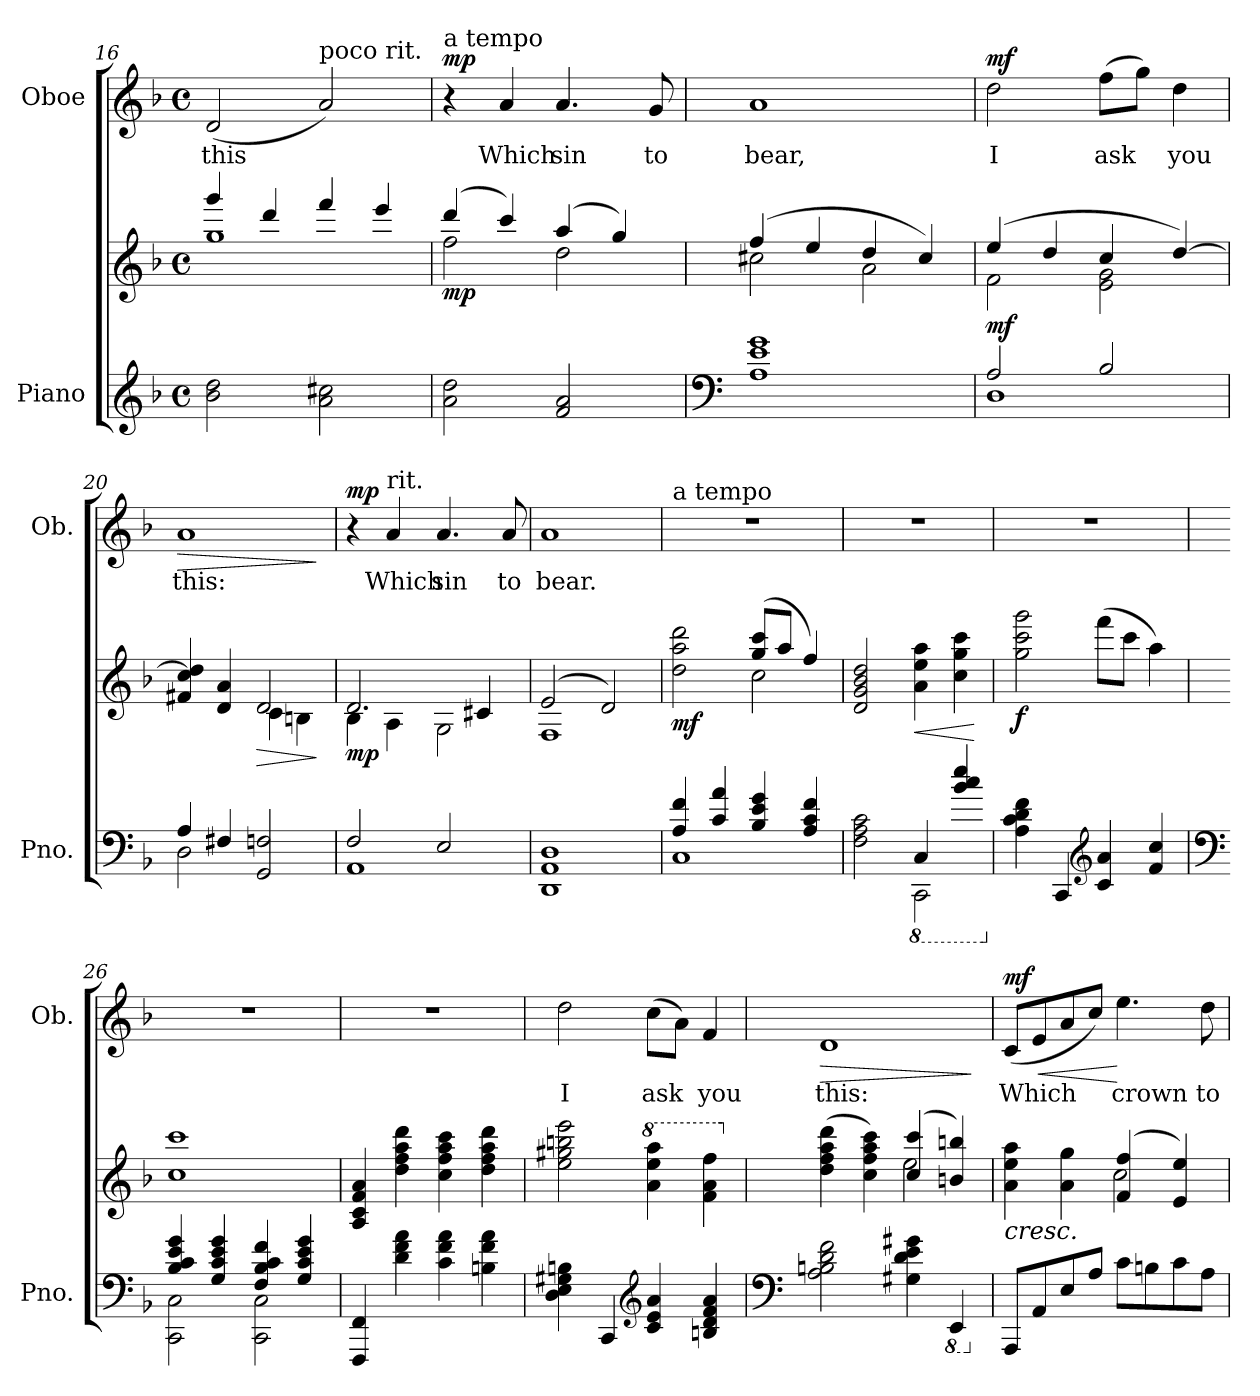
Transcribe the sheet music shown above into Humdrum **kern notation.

**kern	**kern	**dynam	**kern	**text	**dynam
*part2	*part2	*part2	*part1	*part1	*part1
*staff3	*staff2	*staff2/3	*staff1	*staff1	*staff1
*I"Piano	*	*	*I"Oboe	*	*
*I'Pno.	*	*	*I'Ob.	*	*
*clefG2	*clefG2	*	*clefG2	*	*
*k[b-]	*k[b-]	*	*k[b-]	*	*
*M4/4	*M4/4	*	*M4/4	*	*
*met(c)	*met(c)	*	*met(c)	*	*
=16	=16	=16	=16	=16	=16
*	*^	*	*	*	*
!	!	!	!	!	!LO:LY:b	!
2b-\ 2dd\	4ggg/	1gg	.	(2d/	this	.
.	4ddd/	.	.	.	.	.
!	!	!	!	!LO:TX:a:t=poco rit.	!	!
2a\ 2cc#X\	4fff/	.	.	2a/)	.	.
.	4eee/	.	.	.	.	.
=17	=17	=17	=17	=17	=17	=17
!	!	!	!	!LO:TX:a:t=a tempo	!	!
!	!	!	!LO:DY:b	!	!	!LO:DY:a
2a\ 2dd\	(4ddd/	2ff\	mp	4r	.	mp
!	!	!	!	!	!LO:LY:b	!
.	4ccc/)	.	.	4a/	Which	.
!	!	!	!	!	!LO:LY:b	!
2f/ 2a/	(4aa/	2dd\	.	4.a/	sin	.
.	4gg/)	.	.	.	.	.
!	!	!	!	!	!LO:LY:b	!
.	.	.	.	8g/	to	.
=18	=18	=18	=18	=18	=18	=18
*clefF4	*	*	*	*	*	*
!	!	!	!	!	!LO:LY:b	!
1A 1e 1g	(4ff/	2cc#X\	.	1a	bear,	.
.	4ee/	.	.	.	.	.
.	4dd/	2a\	.	.	.	.
.	4cc#/)	.	.	.	.	.
!!LO:PB:g=z
=19	=19	=19	=19	=19	=19	=19
*^	*	*	*	*	*	*
!	!	!	!	!LO:DY:b	!	!LO:LY:b	!LO:DY:a
2A/	1D	(4ee/	2f\	mf	2dd\	I	mf
.	.	4dd/	.	.	.	.	.
!	!	!	!	!	!	!LO:LY:b	!
2B-/	.	4cc/	2e\ 2g\	.	(8ff\L	ask	.
.	.	.	.	.	8gg\J)	.	.
!	!	!	!	!	!	!LO:LY:b	!
.	.	[4dd/)	.	.	4dd\	you	.
=20	=20	=20	=20	=20	=20	=20	=20
!	!	!	!	!	!	!LO:LY:b	!LO:HP:b
4A/	2D\	4f#X/ 4cc/ 4dd/]	2ryy	.	1a	this:	>
4F#X/	.	4d/ 4a/	.	.	.	.	.
!	!	!	!	!LO:HP:b	!	!	!
2GG/ 2Fn/	2ryy	2d/	4c\	>	.	.	.
.	.	.	4Bn\	.	.	.	.
*v	*v	*	*	*	*	*	*
*	*v	*v	*	*	*	*
.	.	]	.	.	]
=21	=21	=21	=21	=21	=21
*^	*^	*	*	*	*
!	!	!	!	!LO:DY:b	!	!	!LO:DY:a
2F/	1AA	2.d/	4B-\	mp	4r	.	mp
!	!	!	!	!	!LO:TX:a:t=rit.	!	!
!	!	!	!	!	!	!LO:LY:b	!
.	.	.	4A\	.	4a/	Which	.
!	!	!	!	!	!	!LO:LY:b	!
2E/	.	.	2G\	.	4.a/	sin	.
.	.	4c#X/	.	.	.	.	.
!	!	!	!	!	!	!LO:LY:b	!
.	.	.	.	.	8a/	to	.
*v	*v	*	*	*	*	*	*
=22	=22	=22	=22	=22	=22	=22
!	!	!	!	!	!LO:LY:b	!
1DD 1AA 1D	(2e/	1F	.	1a	bear.	.
.	2d/)	.	.	.	.	.
=23	=23	=23	=23	=23	=23	=23
*^	*	*	*	*	*	*
!	!	!	!	!	!LO:TX:a:t=a tempo	!	!
!	!	!	!	!LO:DY:b	!	!	!
4A/ 4f/	1C	2dd\ 2aa\ 2ddd\	2ryy	mf	1r	.	.
4c/ 4a/	.	.	.	.	.	.	.
4B-/ 4e/ 4g/	.	(8gg/ 8ccc/L	2cc\	.	.	.	.
.	.	8aa/J	.	.	.	.	.
4A/ 4c/ 4f/	.	4ff/)	.	.	.	.	.
*	*	*v	*v	*	*	*	*
=24	=24	=24	=24	=24	=24	=24
2F\ 2A\ 2c\	2ryy	2d/ 2g/ 2b-/ 2dd/	.	1r	.	.
*8ba	*	*	*	*	*	*
!	!	!	!LO:HP:b	!	!	!
4CC/	2CCC\	4a\ 4ee\ 4aa\	<	.	.	.
4B-/ 4c/ 4e/	.	4cc\ 4gg\ 4ccc\	.	.	.	.
*v	*v	*	*	*	*	*
.	.	[	.	.	.
!!LO:LB:g=z
=25	=25	=25	=25	=25	=25
*X8ba	*	*	*	*	*
!	!	!LO:DY:b	!	!	!
4A\ 4c\ 4d\ 4f\	2gg\ 2ccc\ 2ggg\	f	1r	.	.
4CC/	.	.	.	.	.
*clefG2	*	*	*	*	*
4c/ 4a/	(8fff\L	.	.	.	.
.	8ccc\J	.	.	.	.
4f/ 4cc/	4aa\)	.	.	.	.
=26	=26	=26	=26	=26	=26
*clefF4	*	*	*	*	*
*^	*	*	*	*	*
4B-/ 4c/ 4e/ 4g/	2CC\ 2C\	1cc 1ccc	.	1r	.	.
4G/ 4c/ 4e/ 4g/	.	.	.	.	.	.
4F/ 4B-/ 4c/ 4f/	2CC\ 2C\	.	.	.	.	.
4G/ 4c/ 4e/ 4g/	.	.	.	.	.	.
*v	*v	*	*	*	*	*
=27	=27	=27	=27	=27	=27
4FFF/ 4FF/	4A/ 4c/ 4f/ 4a/	.	1r	.	.
4d\ 4f\ 4a\	4dd\ 4ff\ 4aa\ 4ddd\	.	.	.	.
4c\ 4f\ 4a\	4cc\ 4ff\ 4aa\ 4ccc\	.	.	.	.
4Bn\ 4f\ 4a\	4dd\ 4ff\ 4aa\ 4ddd\	.	.	.	.
=28	=28	=28	=28	=28	=28
!	!	!	!	!LO:LY:b	!
4D\ 4E\ 4G#X\ 4Bn\	2ee\ 2gg#X\ 2bbn\ 2eee\	.	2dd\	I	.
4CC/	.	.	.	.	.
*clefG2	*	*	*	*	*
*	*8va	*	*	*	*
!	!	!	!	!LO:LY:b	!
4c/ 4e/ 4a/	4aa\ 4eee\ 4aaa\	.	(8cc\L	ask	.
.	.	.	8a\J)	.	.
!	!	!	!	!LO:LY:b	!
4Bn/ 4d/ 4f/ 4a/	4ff\ 4aa\ 4fff\	.	4f/	you	.
=29	=29	=29	=29	=29	=29
*clefF4	*	*	*	*	*
*	*X8va	*	*	*	*
*	*^	*	*	*	*
!	!	!	!	!	!LO:LY:b	!LO:HP:b
2A\ 2Bn\ 2d\ 2f\	(4dd\ 4ff\ 4aa\ 4ddd\	2ryy	.	1d	this:	>
.	4cc\ 4ff\ 4aa\ 4ccc\)	.	.	.	.	.
4G#X\ 4d\ 4e\ 4g#X\	(4cc/ 4ccc/	2ee\	.	.	.	.
*8ba	*	*	*	*	*	*
4EEE/	4bn/ 4bbn/)	.	.	.	.	.
*	*v	*v	*	*	*	*
.	.	.	.	.	]
!!LO:LB:g=z
=30	=30	=30	=30	=30	=30
*X8ba	*	*	*	*	*
*	*^	*	*	*	*
!	!LO:TX:b:i:t=cresc.	!	!	!	!	!
!	!	!	!	!	!LO:LY:b	!LO:HP:b
!	!	!	!	!	!	!LO:DY:n=1:a
8AAA/L	4a\ 4ee\ 4aa\	2ryy	.	(8c/L	Which	< mf
8AA/	.	.	.	8e/	.	.
8E/	4a\ 4gg\	.	.	8a/	.	.
8A/J	.	.	.	8cc/J)	.	.
!	!	!	!	!	!LO:LY:b	!
8c\L	(4f/ 4ff/	2cc\	.	4.ee\	crown	[
8Bn\	.	.	.	.	.	.
8c\	4e/ 4ee/)	.	.	.	.	.
!	!	!	!	!	!LO:LY:b	!
8A\J	.	.	.	8dd\	to	.
*	*v	*v	*	*	*	*
=	=	=	=	=	=
*-	*-	*-	*-	*-	*-
